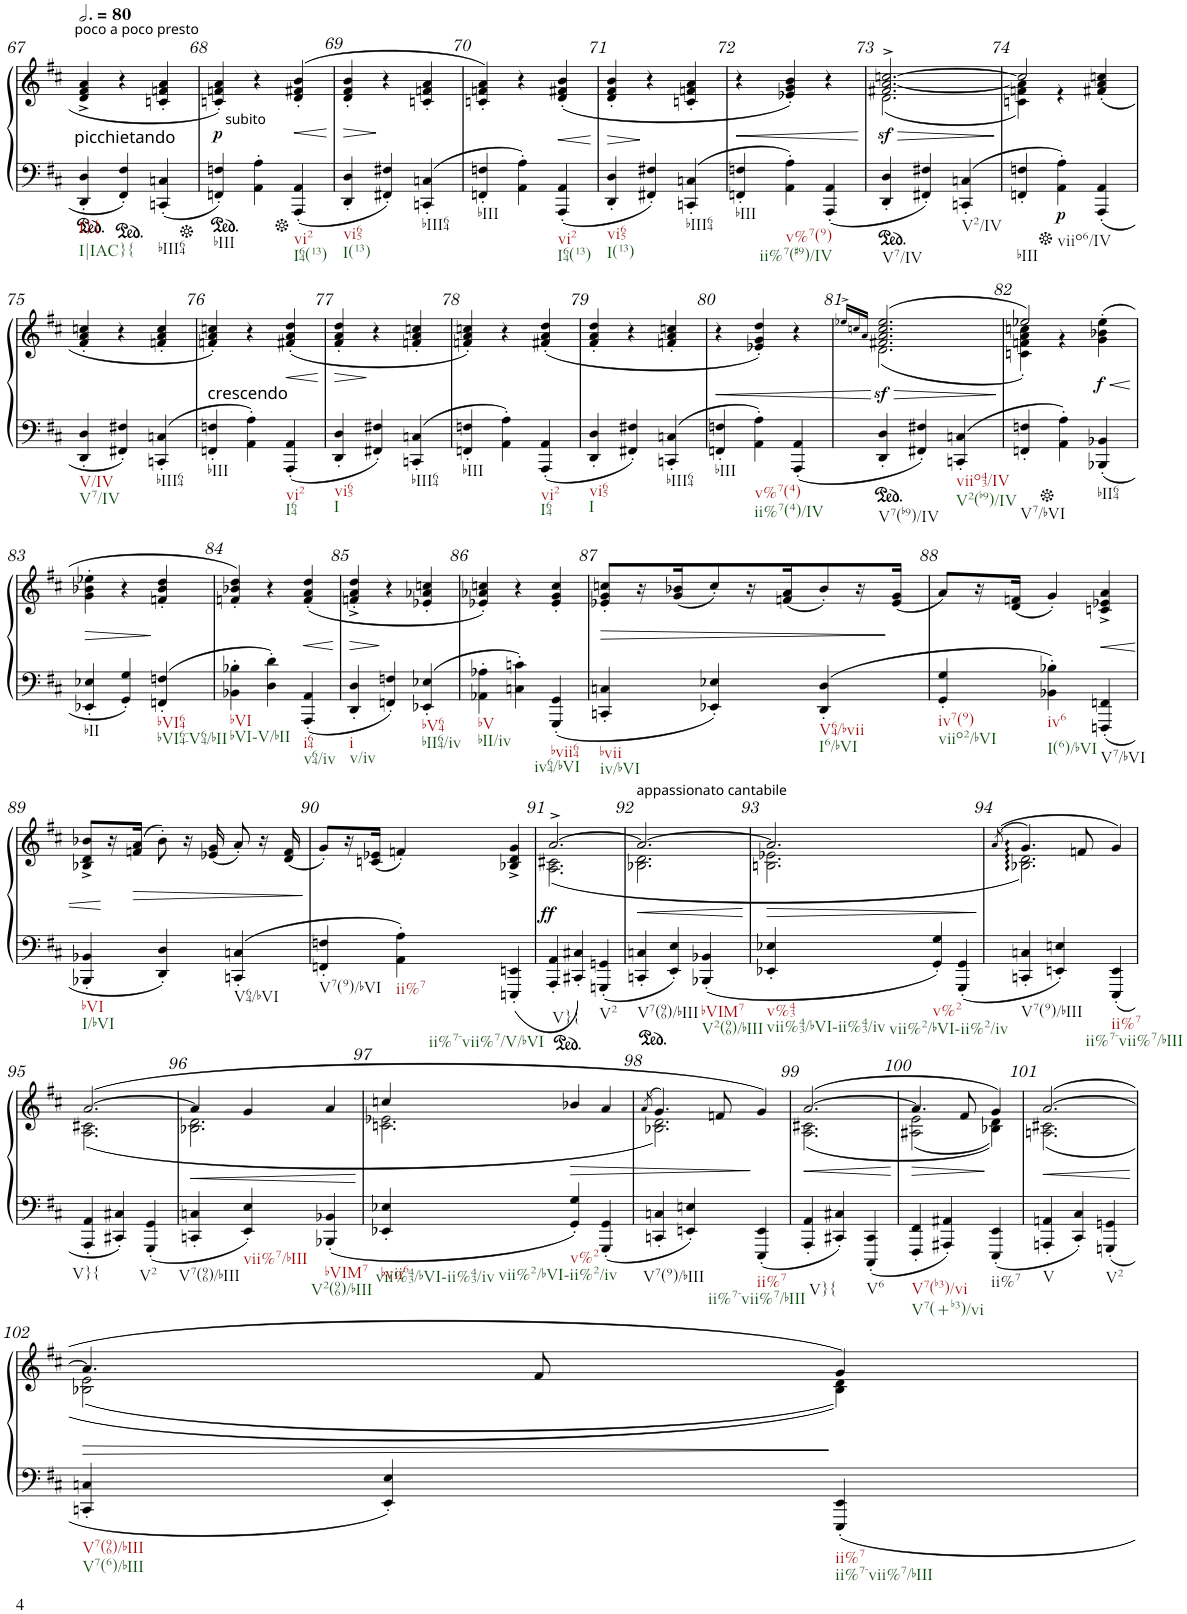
**kern	**kern	**dynam
*part1	*part1	*part1
*staff2	*staff1	*staff1/2
*I"Klavier	*	*
*I'Klav.	*	*
!!LO:PB:g=z
*clefF4	*clefG2	*
*k[f#c#]	*k[f#c#]	*
*D:	*D:	*
*M3/4	*M3/4	*
*MM240	*MM240	*
=67	=67	=67
!	!LO:TX:a:t=poco a poco presto	!
!LO:TX:a:t=picchietando	!	!
!LO:TX:b:t=I}{	!	!
!LO:TX:b:t=I|IAC}{	!	!
4DD/' 4D/'	4d/^ 4f#/^ 4a/^	.
4FF#/' 4F#/'	4r	.
!LO:TX:b:t=bIII64	!	!
4CCn/' 4Cn/'	4cn/' 4fn/' 4a/'	.
=68	=68	=68
!	!LO:TX:b:t=subito	!
!LO:TX:b:t=bIII	!	!
!	!	!LO:DY:b
4FFn/' 4Fn/'	4cn/' 4fn/' 4a/'	p
4AA\' 4A\'	4r	.
!LO:TX:b:t=vi2	!	!
!LO:TX:b:t=I64(13)	!	!
!	!	!LO:HP:b
4AAA/' 4AA/'	(>4d/' 4f#X/' 4b/'	<
.	.	[
=69	=69	=69
!LO:TX:b:t=vi65	!	!
!LO:TX:b:t=I(13)	!	!
!	!	!LO:HP:b
4DD/' 4D/'	4d/' 4f#/' 4b/'	>
4FF#X/' 4F#X/'	4r	]
!LO:TX:b:t=bIII64	!	!
4CCn/' 4Cn/'	4cn/' 4fn/' 4a/'	.
=70	=70	=70
!LO:TX:b:t=bIII	!	!
4FFn/' 4Fn/'	4cn/' 4fn/' 4a/')	.
4AA\' 4A\'	4r	.
!LO:TX:b:t=vi2	!	!
!LO:TX:b:t=I64(13)	!	!
!	!	!LO:HP:b
4AAA/' 4AA/'	(4d/' 4f#X/' 4b/'	<
.	.	[
=71	=71	=71
!LO:TX:b:t=vi65	!	!
!LO:TX:b:t=I(13)	!	!
!	!	!LO:HP:b
4DD/' 4D/'	4d/' 4f#/' 4b/'	>
4FF#X/' 4F#X/'	4r	]
!LO:TX:b:t=bIII64	!	!
4CCn/' 4Cn/'	4cn/' 4fn/' 4a/'	.
=72	=72	=72
!LO:TX:b:t=bIII	!	!
!	!	!LO:HP:b
4FFn/' 4Fn/'	4r	<
!LO:TX:b:t=v%7(9)	!	!
!LO:TX:b:t=ii%7(#9)/IV	!	!
4AA\' 4A\'	4e-X/' 4g/' 4b/')	.
4AAA/' 4AA/'	4r	.
.	.	[
=73	=73	=73
!LO:TX:b:t=V7/IV	!	!
!	!	!LO:HP:b
*	*^	*
!	!	!	!LO:DY:n=1:b
4DD/' 4D/'	2.f#X/^ [<2.a/^ [>2.ccn/^	(2.d\	> sf
4FF#X/' 4F#X/'	.	.	.
!LO:TX:b:t=V2/IV	!	!	!
4CCn/' 4Cn/'	.	.	.
*	*v	*v	*
.	.	]
=74	=74	=74
*	*^	*
!LO:TX:b:t=bIII	!	!	!
4FFn/' 4Fn/'	2cc/]	4cn\ 4fn\ 4a\])	.
!LO:TX:b:t=viio6/IV	!	!	!
!	!	!	!LO:DY:b=2
4AA\' 4A\'	.	4r	p
4AAA/' 4AA/'	(4f#X/' 4a/' 4ccn/'	4ryy	.
!!LO:LB:g=z
=75	=75	=75	=75
!LO:TX:b:t=V/IV	!	!	!
!LO:TX:b:t=V7/IV	!	!	!
*	*v	*v	*
4DD/' 4D/'	4f#/' 4a/' 4ccn/'	.
4FF#X/' 4F#X/'	4r	.
!LO:TX:b:t=bIII64	!	!
4CCn/' 4Cn/'	4fn/' 4a/' 4cc/'	.
=76	=76	=76
!LO:TX:a:t=crescendo	!	!
!LO:TX:b:t=bIII	!	!
4FFn/' 4Fn/'	4fn/' 4a/' 4ccn/')	.
4AA\' 4A\'	4r	.
!LO:TX:b:t=vi2	!	!
!LO:TX:b:t=I64	!	!
!	!	!LO:HP:b
4AAA/' 4AA/'	(4f#X/' 4a/' 4dd/'	<
.	.	[
=77	=77	=77
!LO:TX:b:t=vi65	!	!
!LO:TX:b:t=I	!	!
!	!	!LO:HP:b
4DD/' 4D/'	4f#/' 4a/' 4dd/'	>
4FF#X/' 4F#X/'	4r	]
!LO:TX:b:t=bIII64	!	!
4CCn/' 4Cn/'	4fn/' 4a/' 4ccn/'	.
=78	=78	=78
!LO:TX:b:t=bIII	!	!
4FFn/' 4Fn/'	4fn/' 4a/' 4ccn/')	.
4AA\' 4A\'	4r	.
!LO:TX:b:t=vi2	!	!
!LO:TX:b:t=I64	!	!
4AAA/' 4AA/'	(4f#X/' 4a/' 4dd/'	.
=79	=79	=79
!LO:TX:b:t=vi65	!	!
!LO:TX:b:t=I	!	!
4DD/' 4D/'	4f#/' 4a/' 4dd/'	.
4FF#X/' 4F#X/'	4r	.
!LO:TX:b:t=bIII64	!	!
4CCn/' 4Cn/'	4fn/' 4a/' 4ccn/'	.
=80	=80	=80
!LO:TX:b:t=bIII	!	!
!	!	!LO:HP:b
4FFn/' 4Fn/'	4r	<
!LO:TX:b:t=v%7(4)	!	!
!LO:TX:b:t=ii%7(4)/IV	!	!
4AA\' 4A\'	4e-X/' 4g/' 4dd/')	.
4AAA/' 4AA/'	4r	.
.	.	[
=81	=81	=81
.	16qee-X^/LL	.
.	16qccn/	.
.	16qa/JJ	.
*	*^	*
!LO:TX:b:t=V7(b9)/IV	!	!	!
!	!	!	!LO:DY:b
4DD/' 4D/'	(2.f#X/ 2.a/ 2.cc/ 2.ee-/	(2.d\	sf
4FF#X/' 4F#X/'	.	.	.
!LO:TX:b:t=viio43/IV	!	!	!
!LO:TX:b:t=V2(b9)/IV	!	!	!
4CCn/' 4Cn/'	.	.	.
=82	=82	=82	=82
!LO:TX:b:t=V7/bVI	!	!	!
4FFn/' 4Fn/'	2ee-X/)	4cn\' 4fn\' 4a\' 4ccn\')	.
4AA\' 4A\'	.	4r	.
!LO:TX:b:t=bII64	!	!	!
!	!	!	!LO:HP:b
!	!	!	!LO:DY:n=1:b
4BBB-X/' 4BB-X/'	(>4g\' 4b-X\' 4ee-\'	4ryy	< f
*	*v	*v	*
.	.	[
!!LO:LB:g=z
=83	=83	=83
!LO:TX:b:t=bII	!	!
!	!	!LO:HP:b
4EE-X/' 4E-X/'	4g\' 4b-X\' 4ee-X\'	>
4GG/' 4G/'	4r	.
!LO:TX:b:t=bVI64	!	!
!LO:TX:b:t=bVI64-V64/bII	!	!
4FFn/' 4Fn/'	4fn/' 4b-/' 4dd/'	]
=84	=84	=84
!LO:TX:b:t=bVI	!	!
!LO:TX:b:t=bVI-V/bII	!	!
4BB-X\' 4B-X\'	4fn/' 4b-X/' 4dd/')	.
4D\' 4d\'	4r	.
!LO:TX:b:t=i64	!	!
!LO:TX:b:t=v64/iv	!	!
!	!	!LO:HP:b
4AAA/' 4AA/'	(4f/' 4a/' 4dd/'	<
.	.	[
=85	=85	=85
!LO:TX:b:t=i	!	!
!LO:TX:b:t=v/iv	!	!
!	!	!LO:HP:b
4DD/' 4D/'	4fn/'^ 4a/'^ 4dd/'^	>
4FFn/' 4Fn/'	4r	]
!LO:TX:b:t=bV64	!	!
!LO:TX:b:t=bII64/iv	!	!
4EE-X/' 4E-X/'	4e-X/' 4a-X/' 4ccn/'	.
=86	=86	=86
!LO:TX:b:t=bV	!	!
!LO:TX:b:t=bII/iv	!	!
4AA-X\' 4A-X\'	4e-X/' 4a-X/' 4ccn/')	.
4Cn\' 4cn\'	4r	.
!LO:TX:b:t=bvii64	!	!
!LO:TX:b:t=iv64/bVI	!	!
4GGG/' 4GG/'	4e-/' 4g/' 4cc/'	.
=87	=87	=87
!LO:TX:b:t=bvii	!	!
!LO:TX:b:t=iv/bVI	!	!
!	!	!LO:HP:b
4CCn/' 4Cn/'	8e-X/' 8g/' 8ccn/'L	>
.	16r	.
.	(16g/ 16b-X/J	.
4EE-X/' 4E-X/'	8cc'/)	.
.	16r	.
.	(16fn/ 16a/J	.
!LO:TX:b:t=V64/bvii	!	!
!LO:TX:b:t=I6/bVI	!	!
4DD/' 4D/'	8b-'/)	.
.	16r	.
.	(16e-/ 16g/JJ	]
=88	=88	=88
!LO:TX:b:t=iv7(9)	!	!
!LO:TX:b:t=viio2/bVI	!	!
4GG/' 4G/'	8a/L)	.
.	16r	.
.	(16d/ 16fn/JJ	.
!LO:TX:b:t=iv6	!	!
!LO:TX:b:t=I(6)/bVI	!	!
4BB-X\' 4B-X\'	4g'/)	.
!LO:TX:b:t=V7/bVI	!	!
!	!	!LO:HP:b
4FFFn/' 4FFn/'	4cn/^ 4e-X/^ 4a/^	<
!!LO:LB:g=z
=89	=89	=89
!LO:TX:b:t=bVI	!	!
!LO:TX:b:t=I/bVI	!	!
4BBB-X/' 4BB-X/'	8B-X/^ 8d/^ 8b-X/^L	.
.	16r	[
!	!	!LO:HP:b
.	(16fn/ 16a/JJ	>
4DD/' 4D/'	8b-'\)	.
.	16r	.
.	(16e-X/ 16g/	.
!LO:TX:b:t=V64/bVI	!	!
4CCn/' 4Cn/'	8a'/)	.
.	16r	.
.	(16d/ 16f/	.
.	.	]
=90	=90	=90
!LO:TX:b:t=V7(9)/bVI	!	!
4FFn/' 4Fn/'	8g'/L)	.
.	16r	.
.	(16cn/ 16e-X/JJ	.
!LO:TX:b:t=ii%7	!	!
4AA\' 4A\'	4fn'/)	.
!LO:TX:b:t=ii%7-vii%7/V/bVI	!	!
4EEEn/' 4EEn/'	4B-X/^ 4d/^ 4g/^	.
=91	=91	=91
*	*^	*
!LO:TX:b:t=V}{	!	!	!
!	!	!	!LO:DY:a=2
4AAA/' 4AA/'	[2.a^/	(2.A\ 2.c#X\	ff
4CC#X/' 4C#X/'	.	.	.
!LO:TX:b:t=V2	!	!	!
4GGGn/' 4GGn/'	.	.	.
=92	=92	=92	=92
!	!LO:TX:a:t=appassionato cantabile	!	!
!LO:TX:b:t=V7(96)/bIII	!	!	!
!	!	!	!LO:HP:b
4CCn/' 4Cn/'	2.a/_	2.B-X\ 2.d\	<
4EE/' 4E/'	.	.	.
!LO:TX:b:t=bVIM7	!	!	!
!LO:TX:b:t=V2(96)/bIII	!	!	!
4BBB-X/' 4BB-X/'	.	.	.
*	*v	*v	*
.	.	[
=93	=93	=93
!LO:TX:b:t=v%43	!	!
!LO:TX:b:t=vii%43/bVI-ii%43/iv	!	!
!	!	!LO:HP:b
*	*^	*
4EE-X/' 4E-X/'	2.a/]	2.Bn\ 2.e-X\	>
!LO:TX:b:t=v%2	!	!	!
!LO:TX:b:t=vii%2/bVI-ii%2/iv	!	!	!
4GG/' 4G/'	.	.	.
4GGG/' 4GG/'	.	.	.
*	*v	*v	*
.	.	]
=94	=94	=94
.	((>8qa/	.
*	*^	*
!LO:TX:b:t=V7(9)/bIII	!	!	!
4CCn/' 4Cn/'	4.g/)	2.B-X\ 2.d\)	.
4EEn/' 4En/'	.	.	.
.	8fn/	.	.
!LO:TX:b:t=ii%7	!	!	!
!LO:TX:b:t=ii%7-vii%7/bIII	!	!	!
4EEE/' 4EE/'	4g/)	.	.
!!LO:LB:g=z	!!
=95	=95	=95	=95
!LO:TX:b:t=V}{	!	!	!
4AAA/' 4AA/'	([>2.a/	(2.A\ 2.c#X\	.
4CC#X/' 4C#X/'	.	.	.
!LO:TX:b:t=V2	!	!	!
4GGG/' 4GG/'	.	.	.
=96	=96	=96	=96
!LO:TX:b:t=V7(96)/bIII	!	!	!
!	!	!	!LO:HP:b
4CCn/' 4Cn/'	4a/]	2.B-X\ 2.d\	<
!LO:TX:b:t=vii%7/bIII	!	!	!
4EE/' 4E/'	4g/	.	.
!LO:TX:b:t=bVIM7	!	!	!
!LO:TX:b:t=V2(96)/bIII	!	!	!
4BBB-X/' 4BB-X/'	4a/	.	.
*	*v	*v	*
.	.	[
=97	=97	=97
*	*^	*
!LO:TX:b:t=bvii6	!	!	!
!LO:TX:b:t=vii%43/bVI-ii%43/iv	!	!	!
4EE-X/' 4E-X/'	4ccn/	2.cn\ 2.e-X\	.
!LO:TX:b:t=v%2	!	!	!
!LO:TX:b:t=vii%2/bVI-ii%2/iv	!	!	!
!	!	!	!LO:HP:b
4GG/' 4G/'	4b-X/	.	>
4GGG/' 4GG/'	4a/	.	.
=98	=98	=98	=98
.	(8qa/	.	.
!LO:TX:b:t=V7(9)/bIII	!	!	!
4CCn/' 4Cn/'	4.g/)	2.B-X\ 2.d\)	.
4EEn/' 4En/'	.	.	.
.	8fn/	.	.
!LO:TX:b:t=ii%7	!	!	!
!LO:TX:b:t=ii%7-vii%7/bIII	!	!	!
4EEE/' 4EE/'	4g/)	.	]
=99	=99	=99	=99
!LO:TX:b:t=V}{	!	!	!
!	!	!	!LO:HP:b
4AAA/' 4AA/'	([2.a/	(2.A\ 2.c#X\	<
4CC#X/' 4C#X/'	.	.	.
!LO:TX:b:t=V6	!	!	!
4CCC#/' 4CC#/'	.	.	.
*	*v	*v	*
.	.	[
=100	=100	=100
!LO:TX:b:t=V7(b3)/vi	!	!
!LO:TX:b:t=V7(+b3)/vi	!	!
!	!	!LO:HP:b
*	*^	*
4FFF#/' 4FF#/'	4.a/]	(2A#X\ 2e\	>
4AAA#X/' 4AA#X/'	.	.	.
.	8f#/	.	.
!LO:TX:b:t=ii%7	!	!	!
4EEE/' 4EE/'	4g/)	4B-X\ 4d\))	]
=101	=101	=101	=101
!LO:TX:b:t=V	!	!	!
!	!	!	!LO:HP:b
4AAAn/' 4AAn/'	([>2.a/	(2.An\ 2.c#X\	<
4CC#/' 4C#/'	.	.	.
!LO:TX:b:t=V2	!	!	!
4GGGn/' 4GGn/'	.	.	.
*	*v	*v	*
.	.	[
!!LO:LB:g=z
=102	=102	=102
!LO:TX:b:t=V7(96)/bIII	!	!
!LO:TX:b:t=V7(6)/bIII	!	!
!	!	!LO:HP:b
*	*^	*
4CCn/' 4Cn/'	4.a/]	(2B-X\ 2e\	>
4EE/' 4E/'	.	.	.
.	8f#/	.	.
!LO:TX:b:t=ii%7	!	!	!
!LO:TX:b:t=ii%7-vii%7/bIII	!	!	!
4EEE/' 4EE/'	4g/)	4B-\ 4d\))	]
*	*v	*v	*
=	=	=
*-	*-	*-
